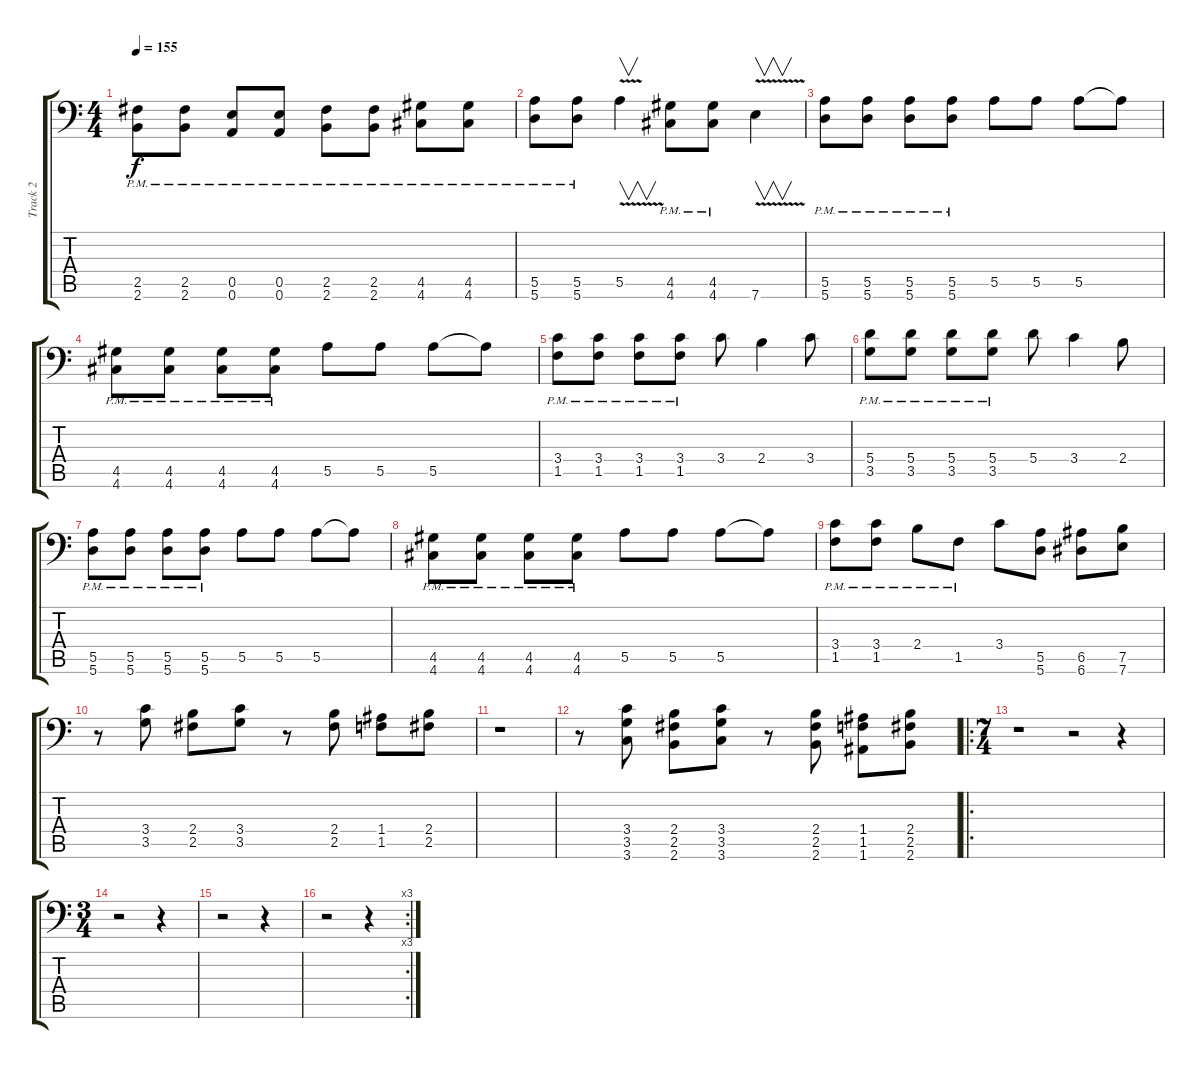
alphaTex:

\track ("Track 2" "Track 2") {instrument overdrivenguitar}
\staff {score tabs}
\tuning (B3 Gb3 D3 A2 E2 A1) {hide}
\ts (4 4)
\tempo 155
\clef f4
\ks c
(2.5{pm} 2.6{pm}).8{dy f} (2.5{pm} 2.6{pm}).8 (0.5{pm} 0.6{pm}).8 (0.5{pm} 0.6{pm}).8 (2.5{pm} 2.6{pm}).8 (2.5{pm} 2.6{pm}).8 (4.5{pm} 4.6{pm}).8 (4.5{pm} 4.6{pm}).8 |
(5.5{pm} 5.6{pm}).8 (5.5{pm} 5.6{pm}).8 5.5{v}.4{v} (4.5{pm} 4.6{pm}).8 (4.5{pm} 4.6{pm}).8 7.6{v}.4{v} |
(5.5{pm} 5.6{pm}).8 (5.5{pm} 5.6{pm}).8 (5.5{pm} 5.6{pm}).8 (5.5{pm} 5.6{pm}).8 5.5.8 5.5.8 5.5.8 5.5{t}.8 |
(4.5{pm} 4.6{pm}).8 (4.5{pm} 4.6{pm}).8 (4.5{pm} 4.6{pm}).8 (4.5{pm} 4.6{pm}).8 5.5.8 5.5.8 5.5.8 5.5{t}.8 |
(3.4{pm} 1.5{pm}).8 (3.4{pm} 1.5{pm}).8 (3.4{pm} 1.5{pm}).8 (3.4{pm} 1.5{pm}).8 3.4.8 2.4.4 3.4.8 |
(5.4{pm} 3.5{pm}).8 (5.4{pm} 3.5{pm}).8 (5.4{pm} 3.5{pm}).8 (5.4{pm} 3.5{pm}).8 5.4.8 3.4.4 2.4.8 |
(5.5{pm} 5.6{pm}).8 (5.5{pm} 5.6{pm}).8 (5.5{pm} 5.6{pm}).8 (5.5{pm} 5.6{pm}).8 5.5.8 5.5.8 5.5.8 5.5{t}.8 |
(4.5{pm} 4.6{pm}).8 (4.5{pm} 4.6{pm}).8 (4.5{pm} 4.6{pm}).8 (4.5{pm} 4.6{pm}).8 5.5.8 5.5.8 5.5.8 5.5{t}.8 |
(3.4{pm} 1.5{pm}).8 (3.4{pm} 1.5{pm}).8 2.4{pm}.8 1.5{pm}.8 3.4.8 (5.5 5.6).8 (6.5 6.6).8 (7.5 7.6).8 |
r.8 (3.4 3.5).8 (2.4 2.5).8 (3.4 3.5).8 r.8 (2.4 2.5).8 (1.4 1.5).8 (2.4 2.5).8 |
r.1 |
r.8 (3.4 3.5 3.6).8 (2.4 2.5 2.6).8 (3.4 3.5 3.6).8 r.8 (2.4 2.5 2.6).8 (1.4 1.5 1.6).8 (2.4 2.5 2.6).8 |
\ro
\ts (7 4)
r.1 r.2 r.4 |
\ts (3 4)
r.2 r.4 |
r.2 r.4 |
\rc 3
r.2 r.4
